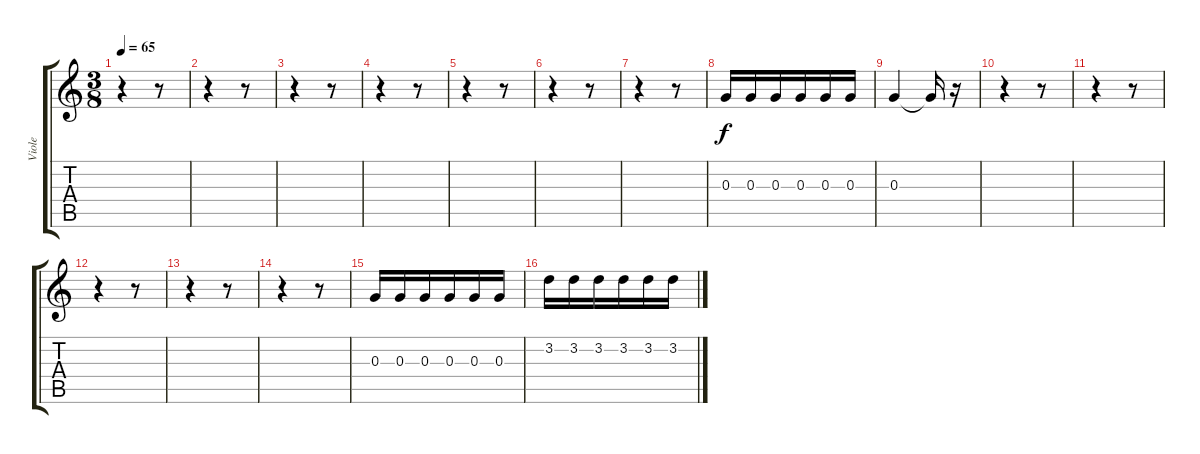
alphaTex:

\track ("Viole" "Viole") {instrument overdrivenguitar}
\staff {score tabs}
\tuning (E4 B3 G3 D3 A2 D2) {hide}
\ts (3 8)
\tempo 65
\clef g2
\ks c
r.4{dy f} r.8 |
r.4 r.8 |
r.4 r.8 |
r.4 r.8 |
r.4 r.8 |
r.4 r.8 |
r.4 r.8 |
0.3.16 0.3.16 0.3.16 0.3.16 0.3.16 0.3.16 |
0.3.4 0.3{t}.16 r.16 |
r.4 r.8 |
r.4 r.8 |
r.4 r.8 |
r.4 r.8 |
r.4 r.8 |
0.3.16 0.3.16 0.3.16 0.3.16 0.3.16 0.3.16 |
3.2.16 3.2.16 3.2.16 3.2.16 3.2.16 3.2.16
